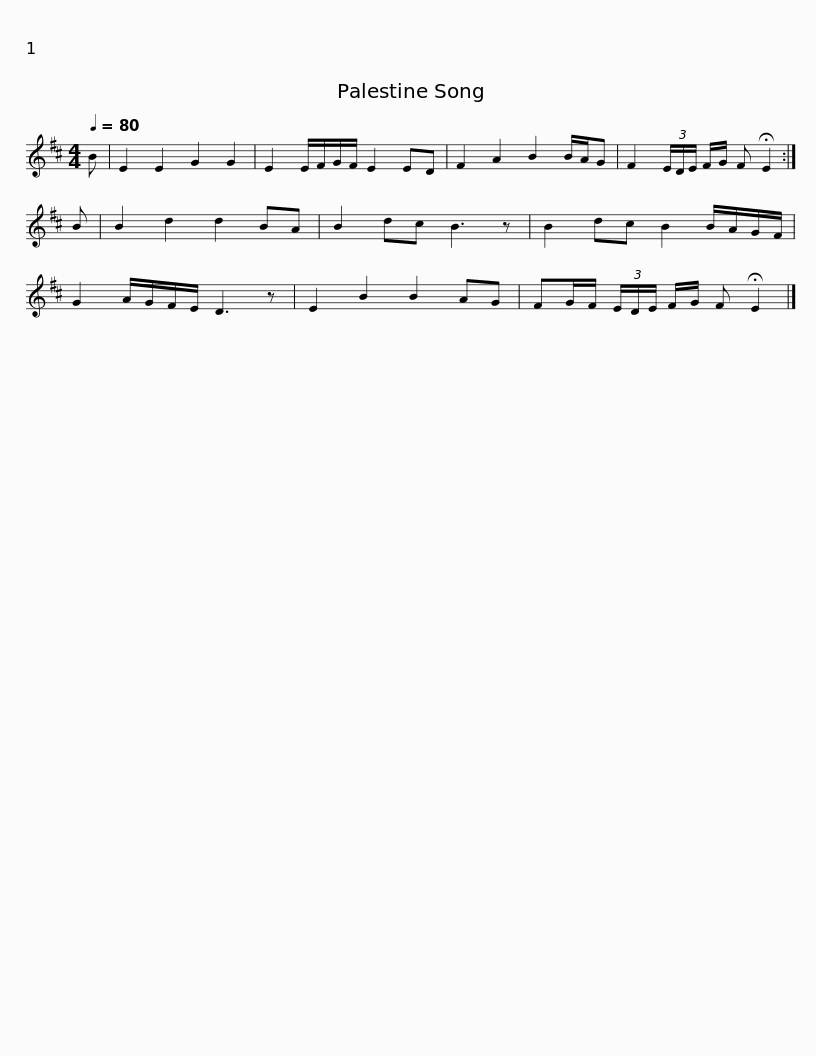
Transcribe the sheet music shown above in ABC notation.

X:1
L:1/8
Q:1/4=80
M:4/4
I:linebreak $
K:D
V:1 treble
V:1
 B | E2 E2 G2 G2 | E2 E/F/G/F/ E2 ED | F2 A2 B2 B/A/G | F2 (3E/D/E/ F/G/ F !fermata!E2 :| %5
 B | B2 d2 d2 BA | B2 dc B3 z |$ B2 dc B2 B/A/G/F/ | G2 A/G/F/E/ D3 z | %10
 E2 B2 B2 AG | FG/F/ (3E/D/E/ F/G/ F !fermata!E2 |] %12
